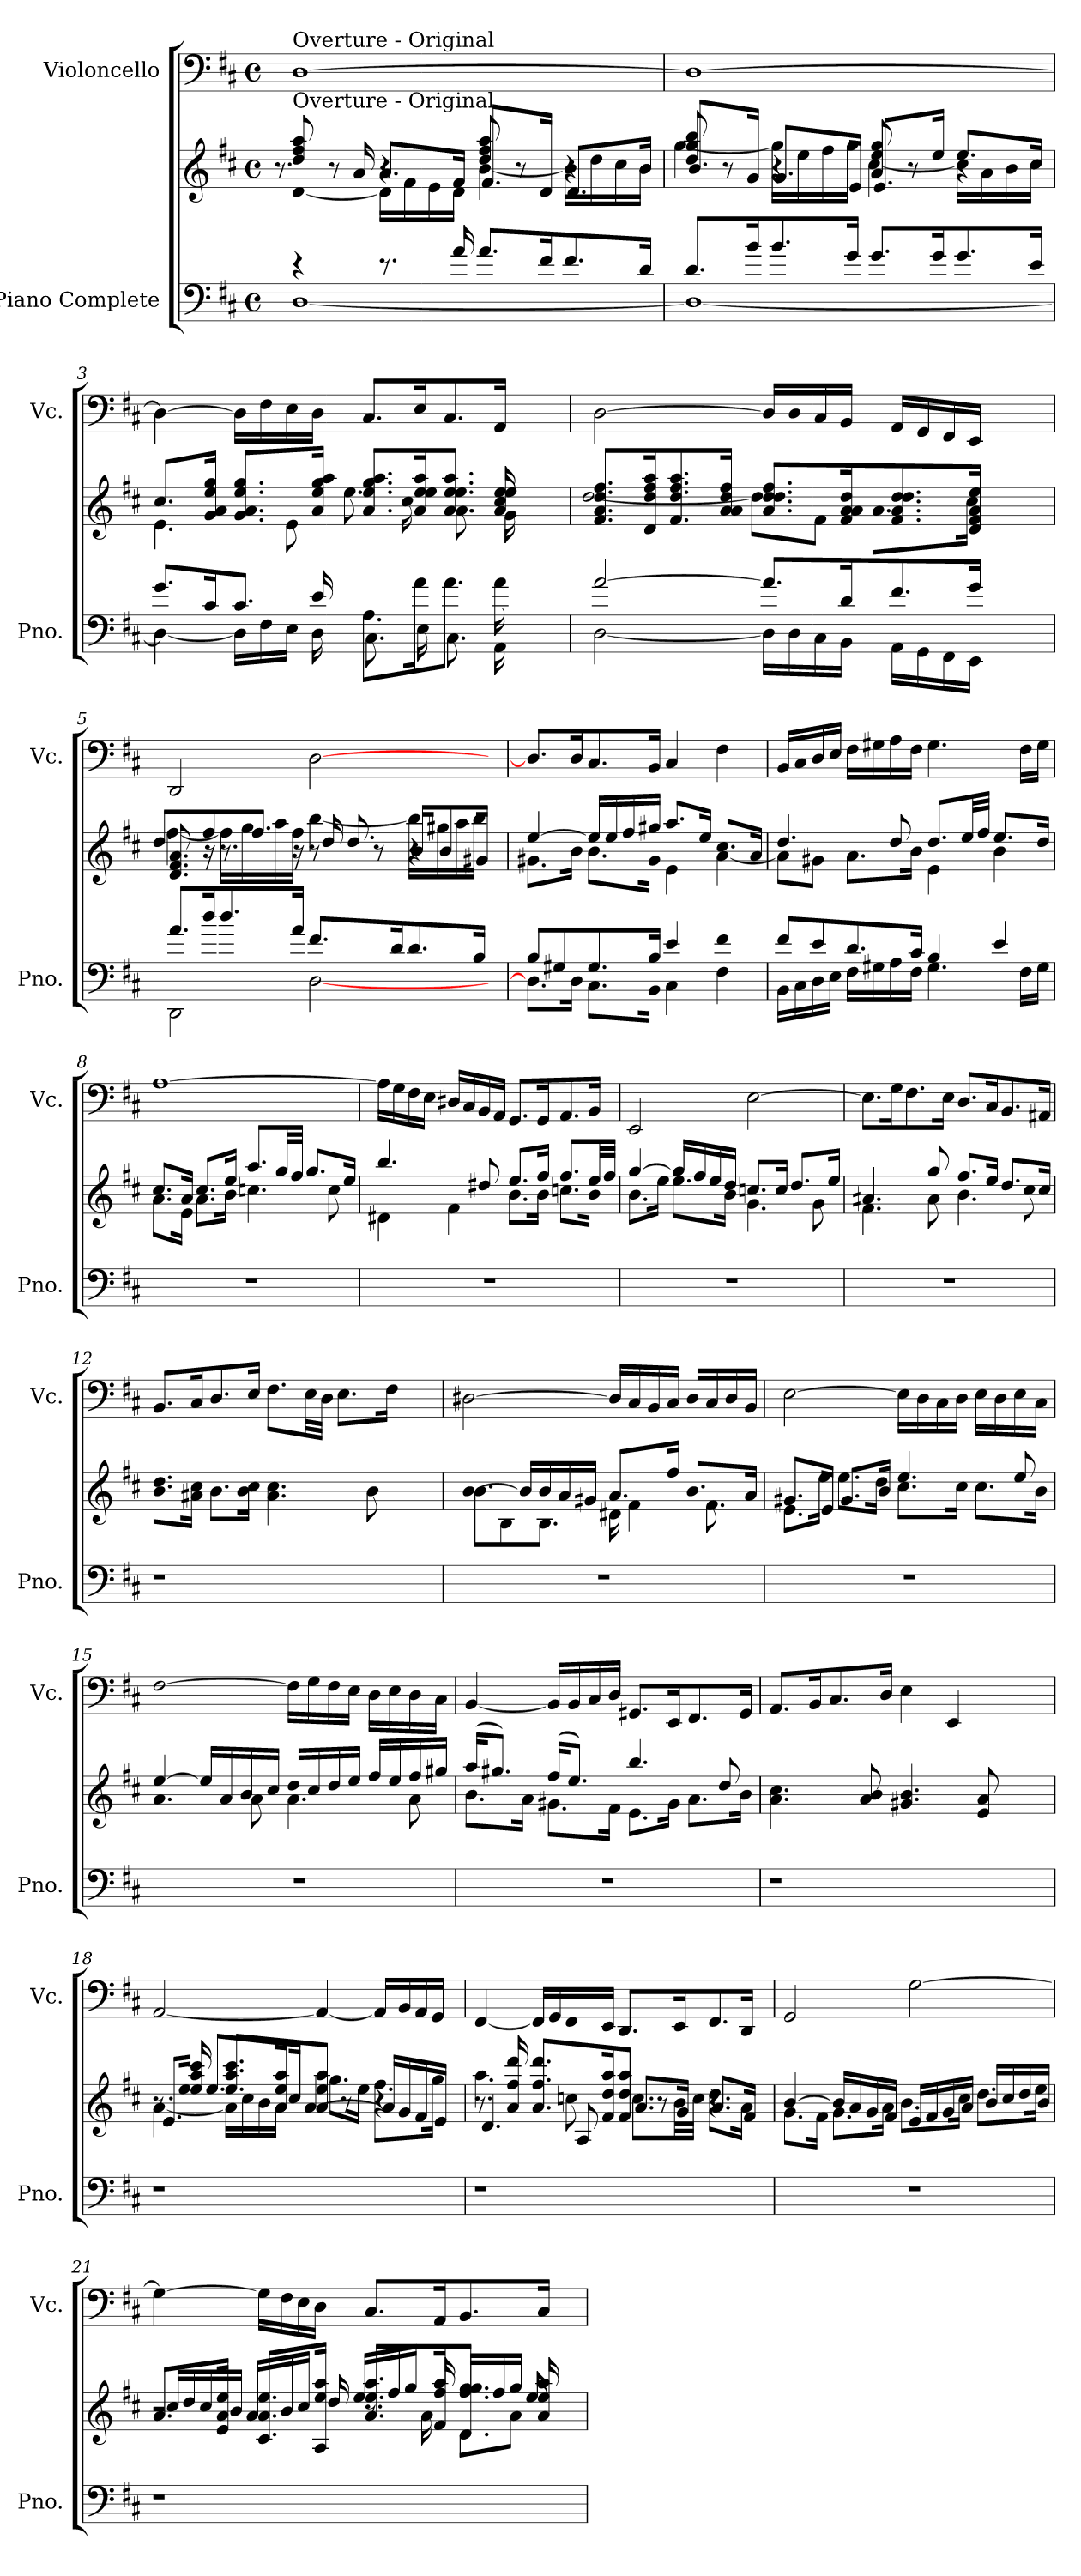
**kern	**kern	**kern
*part2	*part2	*part1
*staff3	*staff2	*staff1
*I"Piano Complete	*	*I"Violoncello
*I'Pno.	*	*I'Vc.
*clefF4	*clefG2	*clefF4
*k[f#c#]	*k[f#c#]	*k[f#c#]
*D:	*D:	*D:
*M4/4	*M4/4	*M4/4
*met(c)	*met(c)	*met(c)
=1	=1	=1
*^	*^	*
*	*	*	*^	*
!	!	!	!	!	!LO:TX:a:t=Overture - Original
!	!	!LO:TX:a:t=Overture - Original	!	!	!
4r	[1D	8dd/ 8ff#/ 8aa/	[4d\	8.r	[1D
.	.	8r	.	.	.
.	.	.	.	16a/	.
8.r	.	4r	16d\LL]	8.a/L	.
.	.	.	16f#\	.	.
.	.	.	16e\	.	.
16a/	.	.	16d\JJ	16f#/Jk	.
8.a/L	.	8dd/ 8ff#/ 8aa/	[4b\	8.f#/L	.
.	.	8r	.	.	.
16f#/K	.	.	.	16d/Jk	.
8.f#/	.	4r	16b\LL]	8.d/L	.
.	.	.	16dd\	.	.
.	.	.	16cc#\	.	.
16d/Jk	.	.	16b\JJ	16b/Jk	.
=2	=2	=2	=2	=2	=2
8.d/L	1D_	8dd/ 8gg/ 8bb/	[4gg\	8.b/L	1D_
.	.	8r	.	.	.
16b/K	.	.	.	16g/Jk	.
8.b/	.	4r	16gg\LL]	8.g/L	.
.	.	.	16ee\	.	.
.	.	.	16ff#\	.	.
16g/Jk	.	.	16gg\JJ	16e/Jk	.
8.g/L	.	8a/ 8ee/ 8gg/	[4cc#\	8.e/L	.
.	.	8r	.	.	.
16g/K	.	.	.	16ee/Jk	.
8.g/	.	4r	16cc#\LL]	8.ee/L	.
.	.	.	16a\	.	.
.	.	.	16b\	.	.
16e/Jk	.	.	16cc#\JJ	16cc#/Jk	.
*	*	*	*v	*v	*
=3	=3	=3	=3	=3
8.g/L	4D\_	8.cc#/L	4.e\	4D\_
16c#/K	.	16g/ 16a/ 16ee/ 16gg/Jk	.	.
8.c#/J	16D\LL]	8.g/ 8.a/ 8.ee/ 8.gg/L	.	16D\LL]
.	16F#\	.	.	16F#\
.	16E\JJ	.	8e\	16E\
16e/	16D\	16a/ 16ee/ 16gg/ 16aa/Jk	.	16D\JJ
8.A\L	8.C#\	8.a/ 8.ee/ 8.gg/ 8.aa/L	8.ee\	8.C#/L
16a\K	16E\	16a/ 16ee/ 16ee/ 16aa/K	16cc#\	16E/K
8.a\J	8.C#\	8.a/ 8.ee/ 8.ee/ 8.aa/J	8.a\	8.C#/
16a\	16AA\	16a/ 16cc#/ 16ee/ 16ee/	16g\	16AA/Jk
8.ryy	8.ryy	8.ryy	8.ryy	8.ryy
=4	=4	=4	=4	=4
[2a/	[2D\	8.f#/ 8.a/ 8.dd/ 8.ff#/L	[2dd\	[2D\
.	.	16d/ 16dd/ 16ff#/ 16aa/K	.	.
.	.	8.f#/ 8.dd/ 8.ff#/ 8.aa/	.	.
.	.	16a/ 16a/ 16dd/ 16ff#/Jk	.	.
8.a/L]	16D\LL]	8.a/ 8.dd/ 8.dd/ 8.ff#/L	8dd\L]	16D/LL]
.	16D\	.	.	16D/
.	16C#\	.	8f#\J	16C#/
16d/K	16BB\JJ	16f#/ 16a/ 16a/ 16dd/K	.	16BB/JJ
8.f#/	16AA\LL	8.f#/ 8.a/ 8.dd/ 8.dd/	8.a\L	16AA/LL
.	16GG\	.	.	16GG/
.	16FF#\	.	.	16FF#/
16g/Jk	16EE\JJ	16d/ 16f#/ 16a/ 16ee/Jk	16cc#\Jk	16EE/JJ
4ryy	4ryy	4ryy	4ryy	4ryy
=5	=5	=5	=5	=5
*	*	*	*^	*
8.a/L	2DD\	8.d/ 8.f#/ 8.a/	[4ff#\	8.dd/L	2DD/
16dd/K	.	16r	.	8ff#/	.
8.dd/	.	8.r	16ff#\LL]	.	.
.	.	.	16gg\	8.ff#/J	.
.	.	.	16aa\	.	.
16a/Jk	.	16r	16ff#\JJ	.	.
8.f#/L	[2D\	8r	[4bb\	16dd/	[2D\
.	.	.	.	8.dd/	.
.	.	8r	.	.	.
16d/K	.	.	.	.	.
8.d/	.	4r	16bb\LL]	16b/KL	.
.	.	.	16gg#X\	8b/	.
.	.	.	16aa\	.	.
16B/Jk	.	.	16bb\JJ	16g#X/Jk	.
16ryy	16ryy	16ryy	16ryy	16ryy	16ryy
*	*	*	*v	*v	*
!!LO:LB:g=z
=6	=6	=6	=6	=6
8B/L	8.D\L]	[4ee/	8.g#X\L	8.D/L]
8G#X/	.	.	.	.
.	16D\Jk	.	16b\Jk	16D/K
8.G#/	8.C#\L	16ee/LL]	8.b\L	8.C#/
.	.	16ee/	.	.
.	.	16ff#/	.	.
16B/Jk	16BB\Jk	16gg#X/JJ	16g#\Jk	16BB/Jk
4e/	4C#\	8.aa/L	4e\	4C#/
.	.	16ee/Jk	.	.
4f#/	4F#\	8.cc#/L	[4a\	4F#\
.	.	16a/Jk	.	.
=7	=7	=7	=7	=7
8f#/L	16BB\LL	4.dd/	8a\L]	16BB/LL
.	16C#\	.	.	16C#/
8e/	16D\	.	8g#X\J	16D/
.	16E\JJ	.	.	16E/JJ
8.d/	16F#\LL	.	8.a\L	16F#\LL
.	16G#X\	.	.	16G#X\
.	16A\	8dd/	.	16A\
16c#/Jk	16F#\JJ	.	16b\Jk	16F#\JJ
4B/	4.G#\	8.dd/L	4e\	4.G#\
.	.	32ee/LL	.	.
.	.	32ff#/JJJ	.	.
4e/	.	8.ee/L	4b\	.
.	16F#\LL	.	.	16F#\LL
.	16G#\JJ	16dd/Jk	.	16G#\JJ
*v	*v	*	*	*
!!LO:LB:g=z
=8	=8	=8	=8
1r	8.cc#/L	8.a\L	[1A
.	16a/Jk	16e\Jk	.
.	8.cc#/L	8.a\L	.
.	16ee/Jk	16b\Jk	.
.	8.aa/L	4.ccn\	.
.	32gg/LL	.	.
.	32ff#/JJJ	.	.
.	8.gg/L	.	.
.	.	8cc\	.
.	16ee/Jk	.	.
=9	=9	=9	=9
1r	4.bb/	4d#X\	16A\LL]
.	.	.	16G\
.	.	.	16F#\
.	.	.	16E\JJ
.	.	4f#\	16D#X/LL
.	.	.	16C#/
.	8dd#X/	.	16BB/
.	.	.	16AA/JJ
.	8.ee/L	8.b\L	8.GG/L
.	16ff#/Jk	16b\Jk	16GG/K
.	8.ff#/L	8.ccn\L	8.AA/
.	32ee/LL	16b\Jk	16BB/Jk
.	32ff#/JJJ	.	.
=10	=10	=10	=10
1r	[4gg/	8.b\L	2EE/
.	.	16ee\Jk	.
.	16gg/LL]	8.ee\L	.
.	16ff#/	.	.
.	16ee/	.	.
.	16dd/JJ	16b\Jk	.
.	8.ccn/L	4.g\	[2E\
.	16cc/Jk	.	.
.	8.dd/L	.	.
.	.	8g\	.
.	16ee/Jk	.	.
=11	=11	=11	=11
1r	4.a#X/	4.f#\	8.E\L]
.	.	.	16G\K
.	.	.	8.F#\
.	8gg/	8a#\	.
.	.	.	16E\Jk
.	8.ff#/L	4.b\	8.D/L
.	16ee/Jk	.	16C#/K
.	8.dd/L	.	8.BB/
.	.	8cc#\	.
.	16cc#/Jk	.	16AA#X/Jk
*	*v	*v	*
=12	=12	=12
1r	8.b\ 8.dd\L	8.BB/L
.	16a#X\ 16cc#\Jk	16C#/K
.	8.b\L	8.D/
.	16b\ 16cc#\Jk	16E/Jk
.	4.a#\ 4.cc#\	8.F#\L
.	.	32E\LL
.	.	32D\JJJ
.	.	8.E\L
.	8b\	.
.	.	16F#\Jk
8.ryy	8.ryy	8.ryy
=13	=13	=13
*	*^	*
1r	[4b/	8.b\L	[2D#X\
.	.	8B\	.
.	16b/LL]	.	.
.	16b/	8.B\J	.
.	16a/	.	.
.	16g#X/JJ	.	.
.	8.a/L	16d#X\	16D#/LL]
.	.	4f#\	16C#/
.	.	.	16BB/
.	16ff#/Jk	.	16C#/JJ
.	8.b/L	.	16D#/LL
.	.	8.f#\	16C#/
.	.	.	16D#/
.	16a/Jk	.	16BB/JJ
=14	=14	=14	=14
1r	8.g#X/L	8.e\L	[2E\
.	16e/Jk	16ee\Jk	.
.	8.g#/L	8.ee\L	.
.	16b/Jk	16dd\Jk	.
.	4.ee/	8.cc#\L	16E\LL]
.	.	.	16D\
.	.	.	16C#\
.	.	16cc#\Jk	16D\JJ
.	.	8.cc#\L	16E\LL
.	.	.	16D\
.	8ee/	.	16E\
.	.	16b\Jk	16C#\JJ
!!LO:LB:g=z
=15	=15	=15	=15
1r	[4ee/	4.a\	[2F#\
.	16ee/LL]	.	.
.	16a/	.	.
.	16b/	8a\	.
.	16cc#/JJ	.	.
.	16dd/LL	4.a\	16F#\LL]
.	16cc#/	.	16G\
.	16dd/	.	16F#\
.	16ee/JJ	.	16E\JJ
.	16ff#/LL	.	16D\LL
.	16ee/	.	16E\
.	16ff#/	8a\	16D\
.	16gg#X/JJ	.	16C#\JJ
!!LO:LB:g=z
=16	=16	=16	=16
1r	(16aa/KL	8.b\L	[4BB/
.	8.gg#X/J)	.	.
.	.	16a\Jk	.
.	(16ff#/KL	8.g#X\L	16BB/LL]
.	8.ee/J)	.	16BB/
.	.	.	16C#/
.	.	16f#\Jk	16D/JJ
.	4.bb/	8.e\L	8.GG#X/L
.	.	16g#\Jk	16EE/K
.	.	8.a\L	8.FF#/
.	8dd/	.	.
.	.	16b\Jk	16GG#/Jk
*	*v	*v	*
=17	=17	=17
1r	4.a\ 4.cc#\	8.AA/L
.	.	16BB/K
.	.	8.C#/
.	8a/ 8b/	.
.	.	16D/Jk
.	4.g#X/ 4.b/	4E\
.	.	4EE/
.	8e/ 8a/	.
4ryy	4ryy	4ryy
=18	=18	=18
*	*^	*
*	*	*^	*
1r	8.r	[4a\	8.e/L	[2AA/
.	16ee/ 16aa/ 16ccc#/	.	16ee/Jk	.
.	8.ee/ 8.aa/ 8.ccc#/L	16a\LL]	8.ee/L	.
.	.	16cc#\	.	.
.	.	16b\	.	.
.	16a/ 16ee/ 16aa/K	16a\JJ	16cc#/Jk	.
.	8a/ 8ee/ 8aa/J	8.gg\L	[4a/	4AA/_
.	8r	.	.	.
.	.	16ee\Jk	.	.
.	4r	8.ff#\L	16a/LL]	16AA/LL]
.	.	.	16g/	16BB/
.	.	.	16f#/	16AA/
.	.	16gg\Jk	16e/JJ	16GG/JJ
16ryy	16ryy	16ryy	16ryy	16ryy
=19	=19	=19	=19	=19
1r	8.r	4.aa\	4.d/	[4FF#/
.	16a/ 16ff#/ 16ddd/	.	.	.
.	8.a/ 8.ff#/ 8.ddd/L	.	.	16FF#/LL]
.	.	.	.	16GG/
.	.	8ccn\	8A/	16FF#/
.	16f#/ 16dd/ 16aa/K	.	.	16EE/JJ
.	8f#/ 8dd/ 8aa/J	8.cc\L	8.a/L	8.DD/L
.	8r	.	.	.
.	.	32b\LL	16g/Jk	16EE/K
.	.	32cc\JJJ	.	.
.	4r	8.dd\L	8.a/L	8.FF#/
.	.	16a\Jk	16f#/Jk	16DD/Jk
16ryy	16ryy	16ryy	16ryy	16ryy
*	*	*v	*v	*
=20	=20	=20	=20
1r	[4b/	8.g\L	2GG/
.	.	16f#\Jk	.
.	16b/LL]	8.g\L	.
.	16a/	.	.
.	16g/	.	.
.	16f#/JJ	16a\Jk	.
.	16e/LL	8.b\L	[2G\
.	16f#/	.	.
.	16g/	.	.
.	16a/JJ	16cc#\Jk	.
.	16b/LL	8.dd\L	.
.	16cc#/	.	.
.	16dd/	.	.
.	16b/JJ	16ee\Jk	.
=21	=21	=21	=21
*	*	*^	*
1r	8.a/L	2r	16cc#/LL	4G\_
.	.	.	16dd/	.
.	.	.	16cc#/	.
.	16e/ 16a/ 16ee/Jk	.	16b/JJ	.
.	8.c#/ 8.a/ 8.ee/L	.	16a/LL	16G\LL]
.	.	.	16b/	16F#\
.	.	.	16cc#/JJ	16E\
.	16A/ 16ee/ 16aa/Jk	.	16dd/	16D\JJ
.	8.a/ 8.ee/ 8.aa/L	8.r	16ee/LL	8.C#/L
.	.	.	16ff#/	.
.	.	.	16gg/JJ	.
.	16f#/ 16ff#/ 16aa/K	16a\	16aa/	16AA/K
.	8.d/ 8.ff#/ 8.gg/J	8d\L	16gg/LL	8.BB/
.	.	.	16ff#/	.
.	.	8a\J	16gg/JJ	.
.	16a/ 16ee/ 16aa/	.	16ee/	16C#/Jk
8.ryy	8.ryy	8.ryy	8.ryy	8.ryy
*	*v	*v	*v	*
=	=	=
*-	*-	*-
